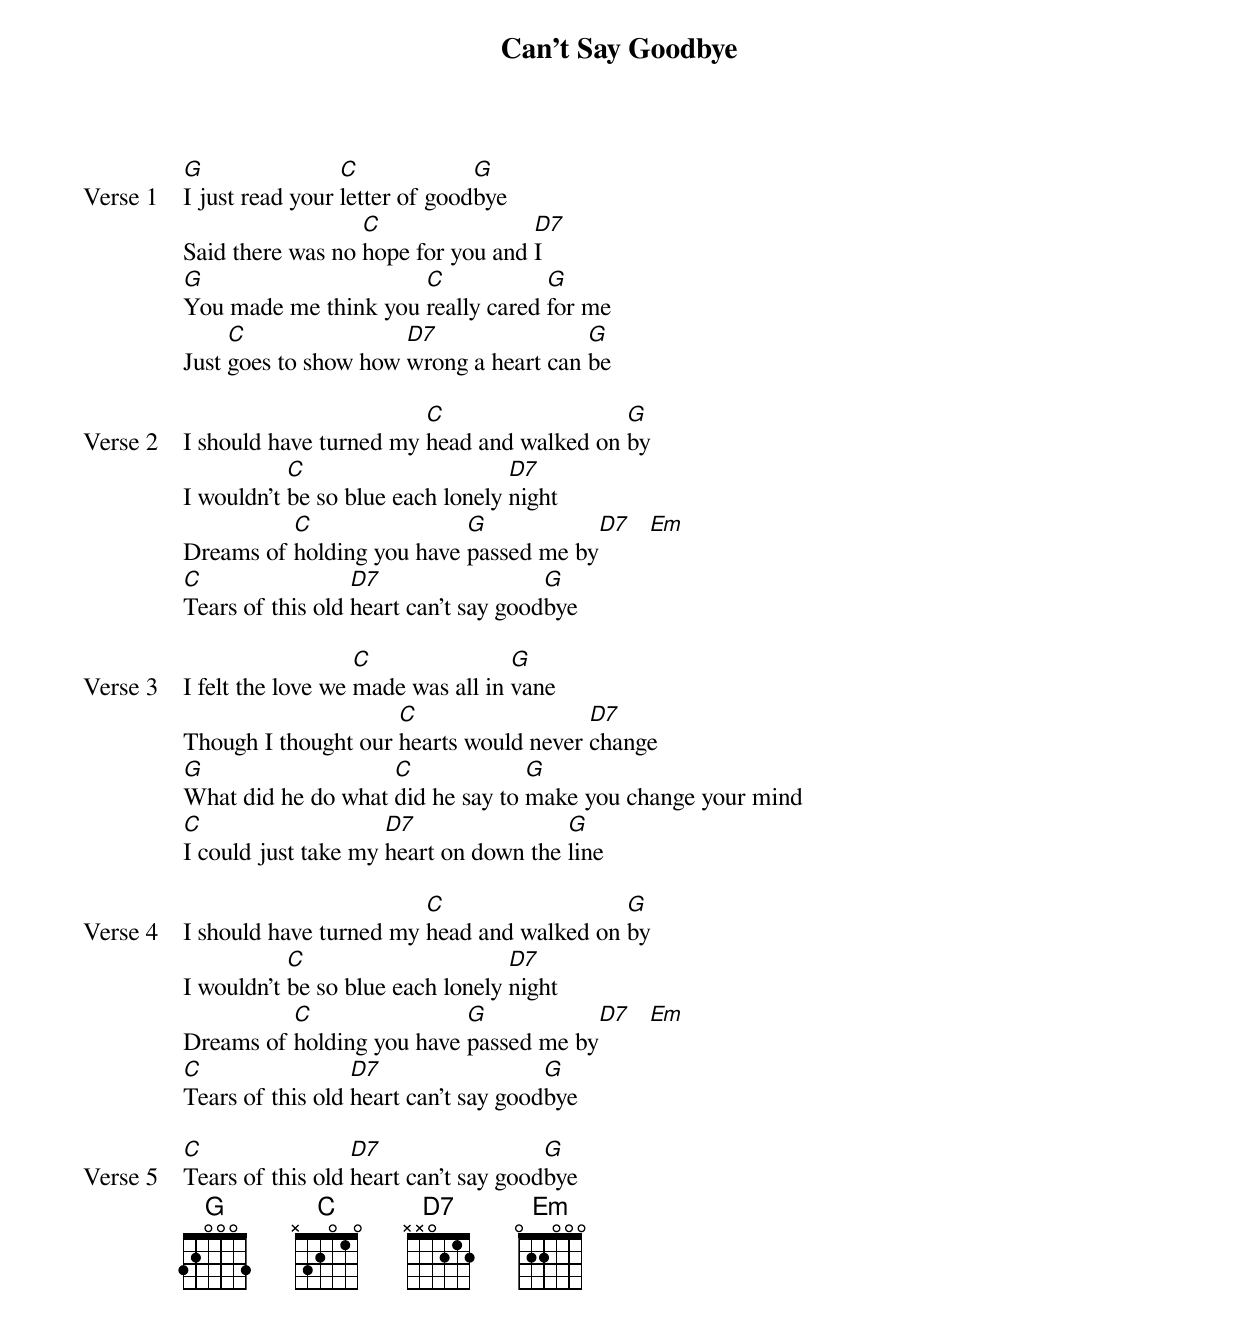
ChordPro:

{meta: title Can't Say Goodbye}
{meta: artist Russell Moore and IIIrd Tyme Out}
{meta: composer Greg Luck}

{start_of_verse: Verse 1}
[G]I just read your [C]letter of good[G]bye
Said there was no [C]hope for you and [D7]I
[G]You made me think you [C]really cared [G]for me
Just [C]goes to show how [D7]wrong a heart can [G]be
{end_of_verse}

{start_of_verse: Verse 2}
I should have turned my [C]head and walked on [G]by
I wouldn't [C]be so blue each lonely [D7]night
Dreams of [C]holding you have [G]passed me by[D7]   [Em]
[C]Tears of this old [D7]heart can't say good[G]bye
{end_of_verse}

{start_of_verse: Verse 3}
I felt the love we [C]made was all in [G]vane
Though I thought our [C]hearts would never [D7]change
[G]What did he do what [C]did he say to [G]make you change your mind
[C]I could just take my [D7]heart on down the [G]line
{end_of_verse}

{start_of_verse: Verse 4}
I should have turned my [C]head and walked on [G]by
I wouldn't [C]be so blue each lonely [D7]night
Dreams of [C]holding you have [G]passed me by[D7]   [Em]
[C]Tears of this old [D7]heart can't say good[G]bye
{end_of_verse}

{start_of_verse: Verse 5}
[C]Tears of this old [D7]heart can't say good[G]bye
{end_of_verse}
